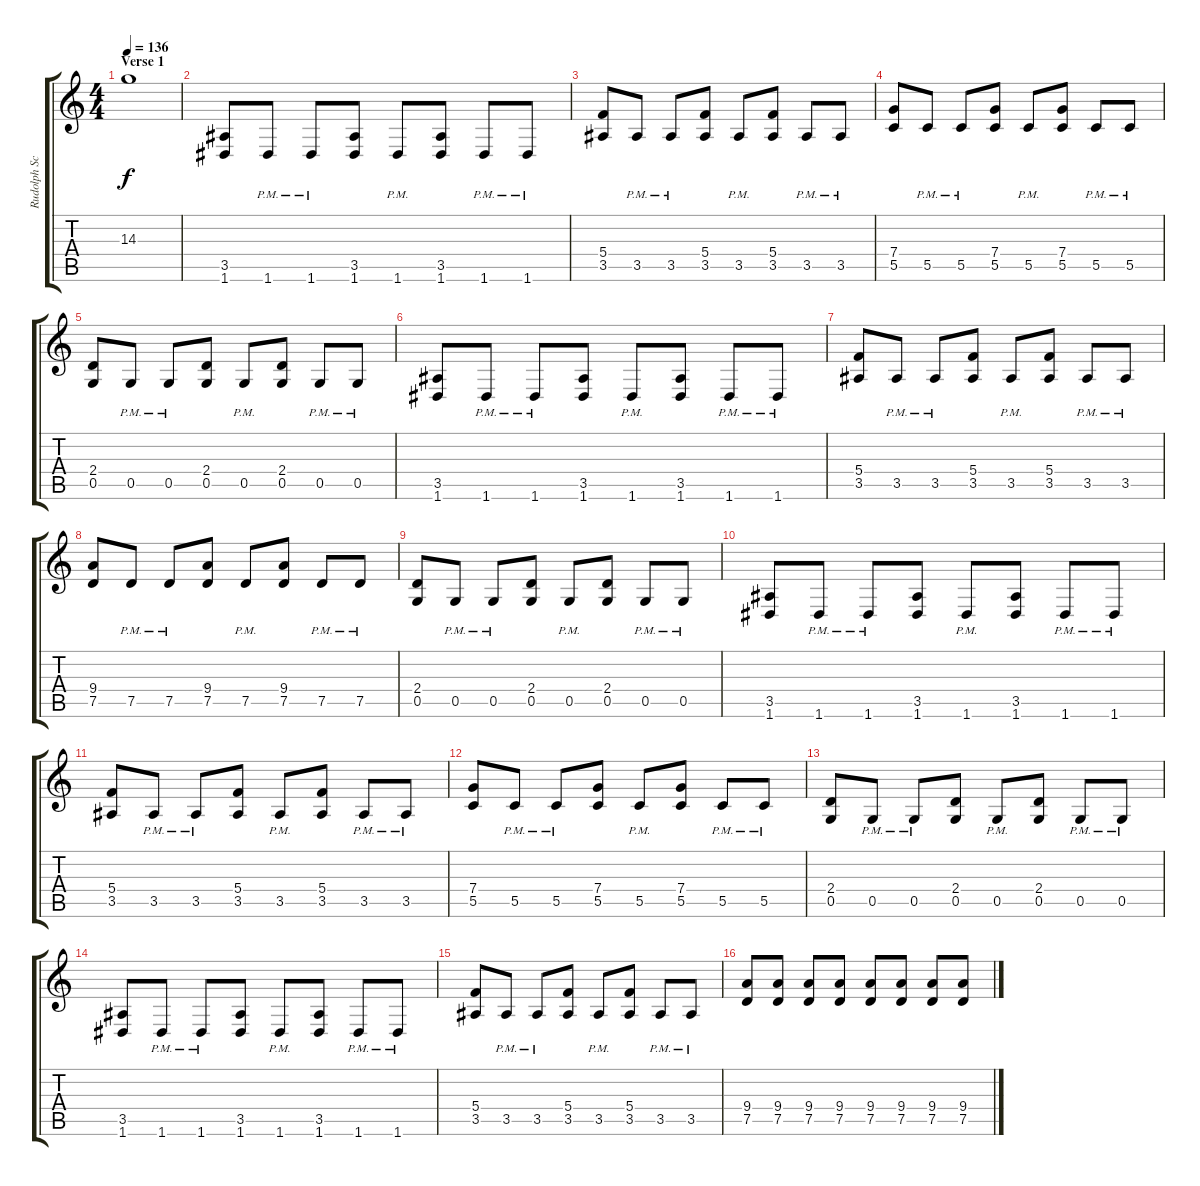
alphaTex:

\track ("Rudolph Schenker" "Rudolph Sc") {instrument electricguitarclean}
\staff {score tabs}
\tuning (D4 A3 F3 C3 G2 D2) {hide}
\ts (4 4)
\section ("" "Verse 1")
\tempo 136
\clef g2
\ks c
14.3.1{dy f} |
(3.5 1.6).8 1.6{pm}.8 1.6{pm}.8 (3.5 1.6).8 1.6{pm}.8 (3.5 1.6).8 1.6{pm}.8 1.6{pm}.8 |
(5.4 3.5).8 3.5{pm}.8 3.5{pm}.8 (5.4 3.5).8 3.5{pm}.8 (5.4 3.5).8 3.5{pm}.8 3.5{pm}.8 |
(7.4 5.5).8 5.5{pm}.8 5.5{pm}.8 (7.4 5.5).8 5.5{pm}.8 (7.4 5.5).8 5.5{pm}.8 5.5{pm}.8 |
(2.4 0.5).8 0.5{pm}.8 0.5{pm}.8 (2.4 0.5).8 0.5{pm}.8 (2.4 0.5).8 0.5{pm}.8 0.5{pm}.8 |
(3.5 1.6).8 1.6{pm}.8 1.6{pm}.8 (3.5 1.6).8 1.6{pm}.8 (3.5 1.6).8 1.6{pm}.8 1.6{pm}.8 |
(5.4 3.5).8 3.5{pm}.8 3.5{pm}.8 (5.4 3.5).8 3.5{pm}.8 (5.4 3.5).8 3.5{pm}.8 3.5{pm}.8 |
(9.4 7.5).8 7.5{pm}.8 7.5{pm}.8 (9.4 7.5).8 7.5{pm}.8 (9.4 7.5).8 7.5{pm}.8 7.5{pm}.8 |
(2.4 0.5).8 0.5{pm}.8 0.5{pm}.8 (2.4 0.5).8 0.5{pm}.8 (2.4 0.5).8 0.5{pm}.8 0.5{pm}.8 |
(3.5 1.6).8 1.6{pm}.8 1.6{pm}.8 (3.5 1.6).8 1.6{pm}.8 (3.5 1.6).8 1.6{pm}.8 1.6{pm}.8 |
(5.4 3.5).8 3.5{pm}.8 3.5{pm}.8 (5.4 3.5).8 3.5{pm}.8 (5.4 3.5).8 3.5{pm}.8 3.5{pm}.8 |
(7.4 5.5).8 5.5{pm}.8 5.5{pm}.8 (7.4 5.5).8 5.5{pm}.8 (7.4 5.5).8 5.5{pm}.8 5.5{pm}.8 |
(2.4 0.5).8 0.5{pm}.8 0.5{pm}.8 (2.4 0.5).8 0.5{pm}.8 (2.4 0.5).8 0.5{pm}.8 0.5{pm}.8 |
(3.5 1.6).8 1.6{pm}.8 1.6{pm}.8 (3.5 1.6).8 1.6{pm}.8 (3.5 1.6).8 1.6{pm}.8 1.6{pm}.8 |
(5.4 3.5).8 3.5{pm}.8 3.5{pm}.8 (5.4 3.5).8 3.5{pm}.8 (5.4 3.5).8 3.5{pm}.8 3.5{pm}.8 |
(9.4 7.5).8 (9.4 7.5).8 (9.4 7.5).8 (9.4 7.5).8 (9.4 7.5).8 (9.4 7.5).8 (9.4 7.5).8 (9.4 7.5).8
